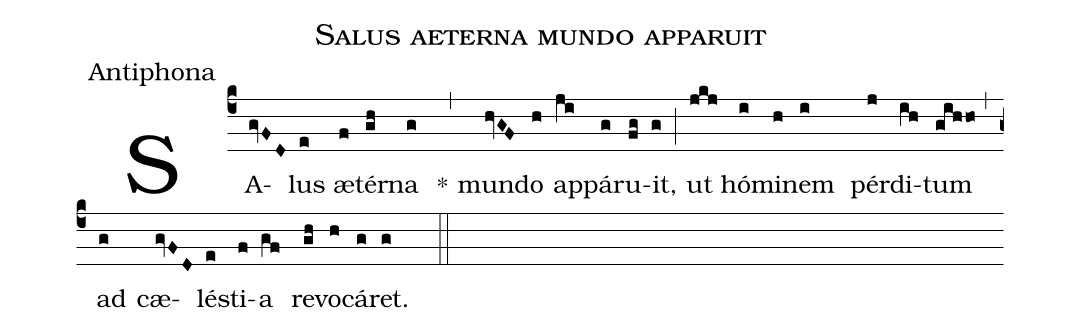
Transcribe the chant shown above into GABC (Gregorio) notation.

name:Salus aeterna mundo apparuit;
office-part:Antiphona;
%%
(c4) SA(gvFD)lus(e) æ(f)tér(gh)na (g) *(,) mun(hvGF)do(h) ap(ji)pá(g)ru(fg)it,(g) (;) ut(jkj) hó(i)mi(h)nem (i) pér(j)di(ih)tum (gihho) (,) ad(g) cæ(gvFD)lé(e)sti(f)a (gf) re(gh)vo(h)cá(g)ret.(g) ( ::)
